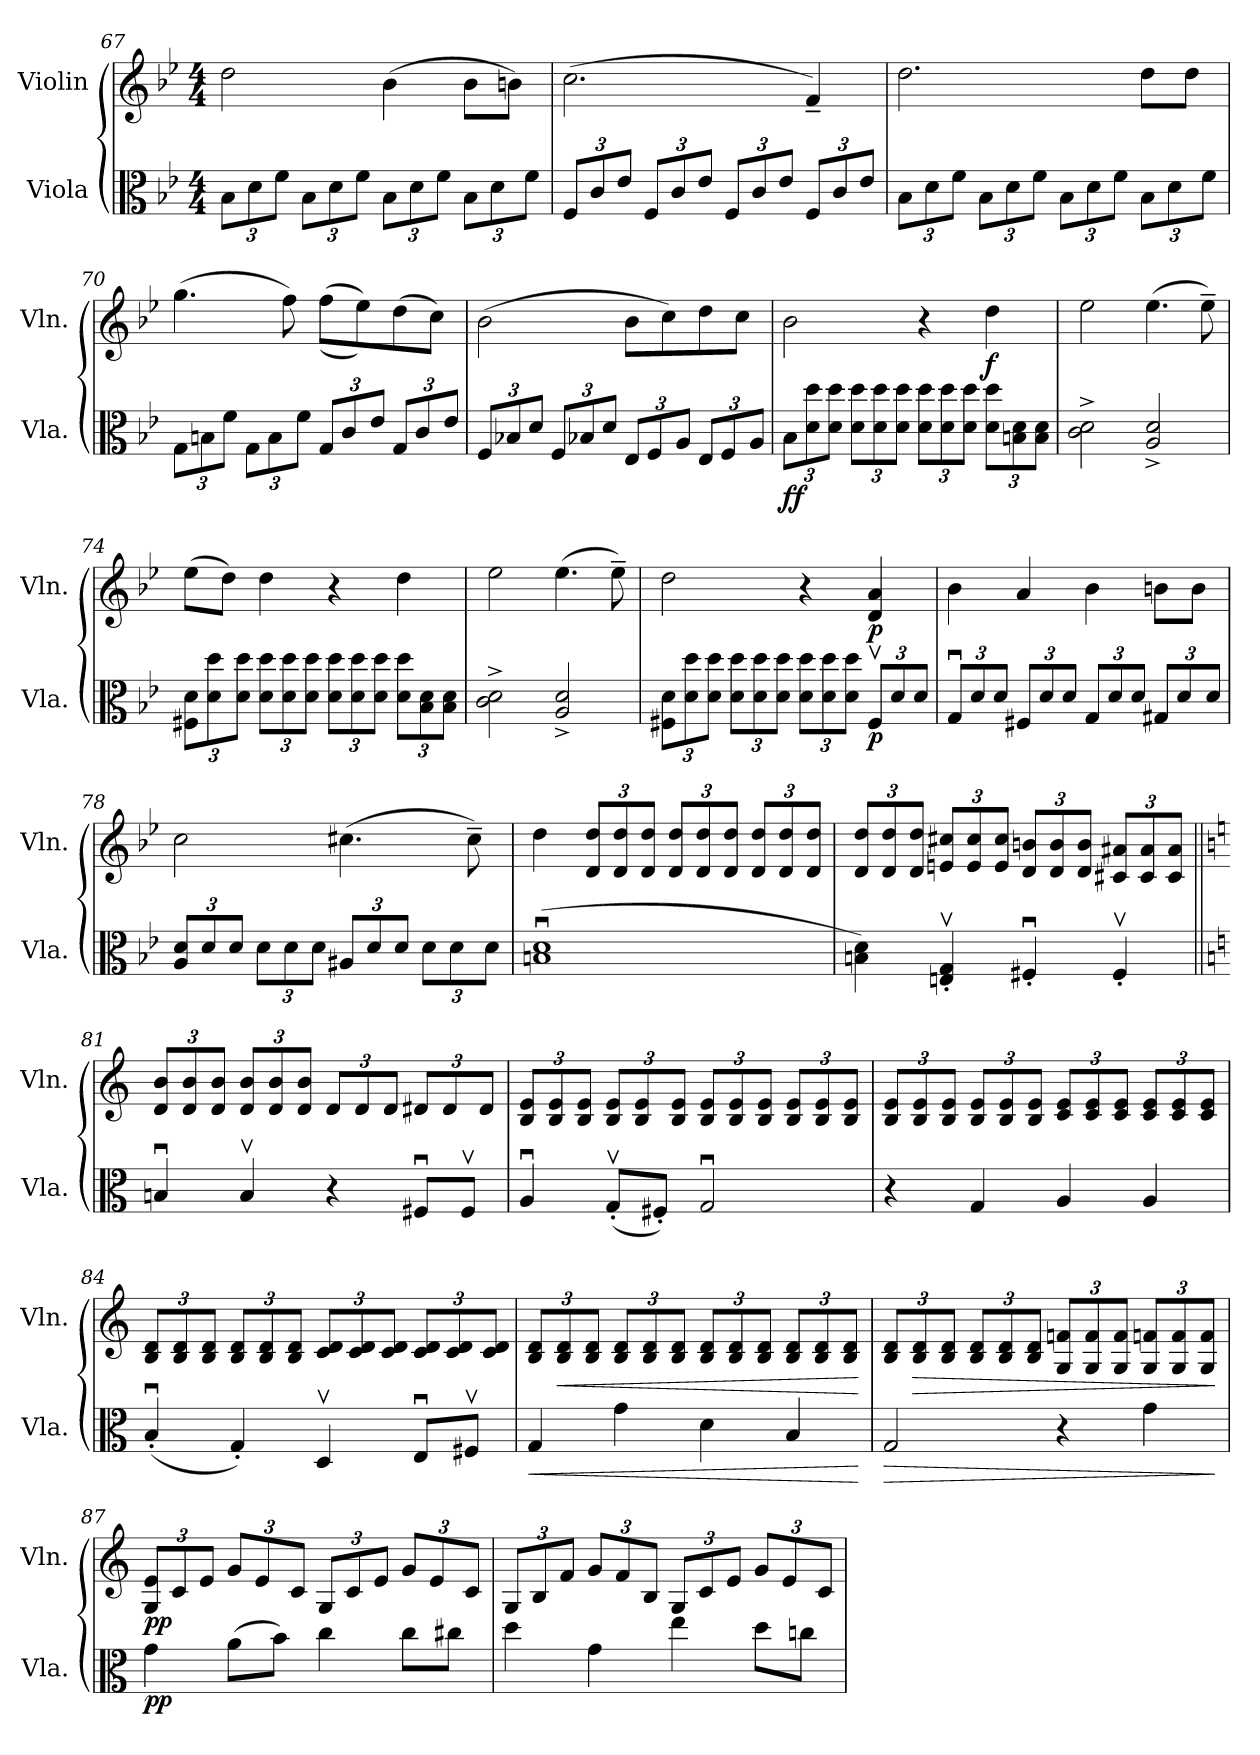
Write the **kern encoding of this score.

**kern	**dynam	**kern	**dynam
*part2	*part2	*part1	*part1
*staff2	*staff2	*staff1	*staff1
*I"Viola	*	*I"Violin	*
*I'Vla.	*	*I'Vln.	*
!!LO:LB:g=z
*clefC3	*	*clefG2	*
*k[b-e-]	*	*k[b-e-]	*
*M4/4	*	*M4/4	*
*Xbrackettup	*	*	*
=67	=67	=67	=67
12B-\L	.	2dd\	.
12d\	.	.	.
12f\J	.	.	.
12B-\L	.	.	.
12d\	.	.	.
12f\J	.	.	.
12B-\L	.	(>4b-\	.
12d\	.	.	.
12f\J	.	.	.
12B-\L	.	8b-\L	.
12d\	.	.	.
.	.	8bn\J)	.
12f\J	.	.	.
=68	=68	=68	=68
12F/L	.	(>2.cc\	.
12c/	.	.	.
12e-/J	.	.	.
12F/L	.	.	.
12c/	.	.	.
12e-/J	.	.	.
12F/L	.	.	.
12c/	.	.	.
12e-/J	.	.	.
12F/L	.	4f~/)	.
12c/	.	.	.
12e-/J	.	.	.
=69	=69	=69	=69
12B-\L	.	2.dd\	.
12d\	.	.	.
12f\J	.	.	.
12B-\L	.	.	.
12d\	.	.	.
12f\J	.	.	.
12B-\L	.	.	.
12d\	.	.	.
12f\J	.	.	.
12B-\L	.	8dd\L	.
12d\	.	.	.
.	.	8dd\J	.
12f\J	.	.	.
!!LO:LB:g=z
=70	=70	=70	=70
12G\L	.	(>4.gg\	.
12Bn\	.	.	.
12f\J	.	.	.
12G\L	.	.	.
12B\	.	.	.
.	.	8ff\)	.
12f\J	.	.	.
12G/L	.	(>(>8ff\L	.
12c/	.	.	.
.	.	8ee-\))	.
12e-/J	.	.	.
12G/L	.	(>8dd\	.
12c/	.	.	.
.	.	8cc\J)	.
12e-/J	.	.	.
=71	=71	=71	=71
12F/L	.	(>2b-\	.
12B-X/	.	.	.
12d/J	.	.	.
12F/L	.	.	.
12B-X/	.	.	.
12d/J	.	.	.
12E-/L	.	8b-\L	.
12F/	.	.	.
.	.	8cc\)	.
12A/J	.	.	.
12E-/L	.	8dd\	.
12F/	.	.	.
.	.	8cc\J	.
12A/J	.	.	.
!!LO:LB:g=z
=72	=72	=72	=72
!	!LO:DY:b	!	!
12B-\L	ff	2b-\	.
12d\ 12dd\	.	.	.
12d\ 12dd\J	.	.	.
12d\ 12dd\L	.	.	.
12d\ 12dd\	.	.	.
12d\ 12dd\J	.	.	.
12d\ 12dd\L	.	4r	.
12d\ 12dd\	.	.	.
12d\ 12dd\J	.	.	.
!	!	!	!LO:DY:b
12d\ 12dd\L	.	4dd\	f
12Bn\ 12d\	.	.	.
12B\ 12d\J	.	.	.
=73	=73	=73	=73
2c\^ 2d\^	.	2ee-\	.
2A/^ 2d/^	.	(>4.ee-\	.
.	.	8ee-~\)	.
=74	=74	=74	=74
12F#X\ 12d\L	.	(>8ee-\L	.
12d\ 12dd\	.	.	.
.	.	8dd\J)	.
12d\ 12dd\J	.	.	.
12d\ 12dd\L	.	4dd\	.
12d\ 12dd\	.	.	.
12d\ 12dd\J	.	.	.
12d\ 12dd\L	.	4r	.
12d\ 12dd\	.	.	.
12d\ 12dd\J	.	.	.
12d\ 12dd\L	.	4dd\	.
12B-\ 12d\	.	.	.
12B-\ 12d\J	.	.	.
=75	=75	=75	=75
2c\^ 2d\^	.	2ee-\	.
2A/^ 2d/^	.	(>4.ee-\	.
.	.	8ee-~\)	.
!!LO:PB:g=z
=76	=76	=76	=76
12F#X\ 12d\L	.	2dd\	.
12d\ 12dd\	.	.	.
12d\ 12dd\J	.	.	.
12d\ 12dd\L	.	.	.
12d\ 12dd\	.	.	.
12d\ 12dd\J	.	.	.
12d\ 12dd\L	.	4r	.
12d\ 12dd\	.	.	.
12d\ 12dd\J	.	.	.
!	!LO:DY:b	!	!LO:DY:b
12F#v/L	p	4d/ 4a/	p
12d/	.	.	.
12d/J	.	.	.
=77	=77	=77	=77
12Gu/L	.	4b-\	.
12d/	.	.	.
12d/J	.	.	.
12F#X/L	.	4a/	.
12d/	.	.	.
12d/J	.	.	.
12G/L	.	4b-\	.
12d/	.	.	.
12d/J	.	.	.
12G#X/L	.	8bn\L	.
12d/	.	.	.
.	.	8b\J	.
12d/J	.	.	.
=78	=78	=78	=78
12A/ 12d/L	.	2cc\	.
12d/	.	.	.
12d/J	.	.	.
12d\L	.	.	.
12d\	.	.	.
12d\J	.	.	.
12A#X/L	.	(>4.cc#X\	.
12d/	.	.	.
12d/J	.	.	.
12d\L	.	.	.
12d\	.	.	.
.	.	8cc#~\)	.
12d\J	.	.	.
!!LO:LB:g=z
=79	=79	=79	=79
(>1Bnu 1du	.	4dd\	.
*	*	*Xbrackettup	*
.	.	12d/ 12dd/L	.
.	.	12d/ 12dd/	.
.	.	12d/ 12dd/J	.
.	.	12d/ 12dd/L	.
.	.	12d/ 12dd/	.
.	.	12d/ 12dd/J	.
.	.	12d/ 12dd/L	.
.	.	12d/ 12dd/	.
.	.	12d/ 12dd/J	.
=80	=80	=80	=80
4Bn\ 4d\)	.	12d/ 12dd/L	.
.	.	12d/ 12dd/	.
.	.	12d/ 12dd/J	.
4En/v' 4G/v'	.	12en/ 12cc#X/L	.
.	.	12e/ 12cc#/	.
.	.	12e/ 12cc#/J	.
4F#Xu'/	.	12d/ 12bn/L	.
.	.	12d/ 12b/	.
.	.	12d/ 12b/J	.
4F#v'/	.	12c#X/ 12a#X/L	.
.	.	12c#/ 12a#/	.
.	.	12c#/ 12a#/J	.
=81||	=81||	=81||	=81||
*k[]	*	*k[]	*
4Bnu/	.	12d/ 12b/L	.
.	.	12d/ 12b/	.
.	.	12d/ 12b/J	.
4Bv/	.	12d/ 12b/L	.
.	.	12d/ 12b/	.
.	.	12d/ 12b/J	.
4r	.	12d/L	.
.	.	12d/	.
.	.	12d/J	.
8F#Xu/L	.	12d#X/L	.
.	.	12d#/	.
8F#v/J	.	.	.
.	.	12d#/J	.
!!LO:LB:g=z
=82	=82	=82	=82
4Au/	.	12B/ 12e/L	.
.	.	12B/ 12e/	.
.	.	12B/ 12e/J	.
(<8Gv'/L	.	12B/ 12e/L	.
.	.	12B/ 12e/	.
8F#X'/J)	.	.	.
.	.	12B/ 12e/J	.
2Gu/	.	12B/ 12e/L	.
.	.	12B/ 12e/	.
.	.	12B/ 12e/J	.
.	.	12B/ 12e/L	.
.	.	12B/ 12e/	.
.	.	12B/ 12e/J	.
=83	=83	=83	=83
4r	.	12B/ 12e/L	.
.	.	12B/ 12e/	.
.	.	12B/ 12e/J	.
4G/	.	12B/ 12e/L	.
.	.	12B/ 12e/	.
.	.	12B/ 12e/J	.
4A/	.	12c/ 12e/L	.
.	.	12c/ 12e/	.
.	.	12c/ 12e/J	.
4A/	.	12c/ 12e/L	.
.	.	12c/ 12e/	.
.	.	12c/ 12e/J	.
!!LO:LB:g=z
=84	=84	=84	=84
(<4Bu'/	.	12B/ 12d/L	.
.	.	12B/ 12d/	.
.	.	12B/ 12d/J	.
4G'/)	.	12B/ 12d/L	.
.	.	12B/ 12d/	.
.	.	12B/ 12d/J	.
4Dv/	.	12c/ 12d/L	.
.	.	12c/ 12d/	.
.	.	12c/ 12d/J	.
8Eu/L	.	12c/ 12d/L	.
.	.	12c/ 12d/	.
8F#Xv/J	.	.	.
.	.	12c/ 12d/J	.
=85	=85	=85	=85
!	!LO:HP:b	!	!
4G/	<	12B/ 12d/L	.
!	!	!	!LO:HP:b
.	.	12B/ 12d/	<
.	.	12B/ 12d/J	.
4g\	.	12B/ 12d/L	.
.	.	12B/ 12d/	.
.	.	12B/ 12d/J	.
4d\	.	12B/ 12d/L	.
.	.	12B/ 12d/	.
.	.	12B/ 12d/J	.
4B/	.	12B/ 12d/L	.
.	.	12B/ 12d/	.
.	.	12B/ 12d/J	.
.	[	.	[
!!LO:LB:g=z
=86	=86	=86	=86
!	!LO:HP:b	!	!
2G/	>	12B/ 12d/L	.
!	!	!	!LO:HP:b
.	.	12B/ 12d/	>
.	.	12B/ 12d/J	.
.	.	12B/ 12d/L	.
.	.	12B/ 12d/	.
.	.	12B/ 12d/J	.
4r	.	12G/ 12fn/L	.
.	.	12G/ 12f/	.
.	.	12G/ 12f/J	.
4g\	.	12G/ 12fn/L	.
.	.	12G/ 12f/	.
.	.	12G/ 12f/J	.
.	]	.	]
=87	=87	=87	=87
!	!LO:DY:b	!	!LO:DY:b
4g\	pp	12G/ 12e/L	pp
.	.	12c/	.
.	.	12e/J	.
(>8a\L	.	12g/L	.
.	.	12e/	.
8b\J)	.	.	.
.	.	12c/J	.
4cc\	.	12G/L	.
.	.	12c/	.
.	.	12e/J	.
8cc\L	.	12g/L	.
.	.	12e/	.
8cc#X\J	.	.	.
.	.	12c/J	.
!!LO:LB:g=z
=88	=88	=88	=88
4dd\	.	12G/L	.
.	.	12B/	.
.	.	12f/J	.
4g\	.	12g/L	.
.	.	12f/	.
.	.	12B/J	.
4ee\	.	12G/L	.
.	.	12c/	.
.	.	12e/J	.
8dd\L	.	12g/L	.
.	.	12e/	.
8ccn\J	.	.	.
.	.	12c/J	.
=	=	=	=
*-	*-	*-	*-
